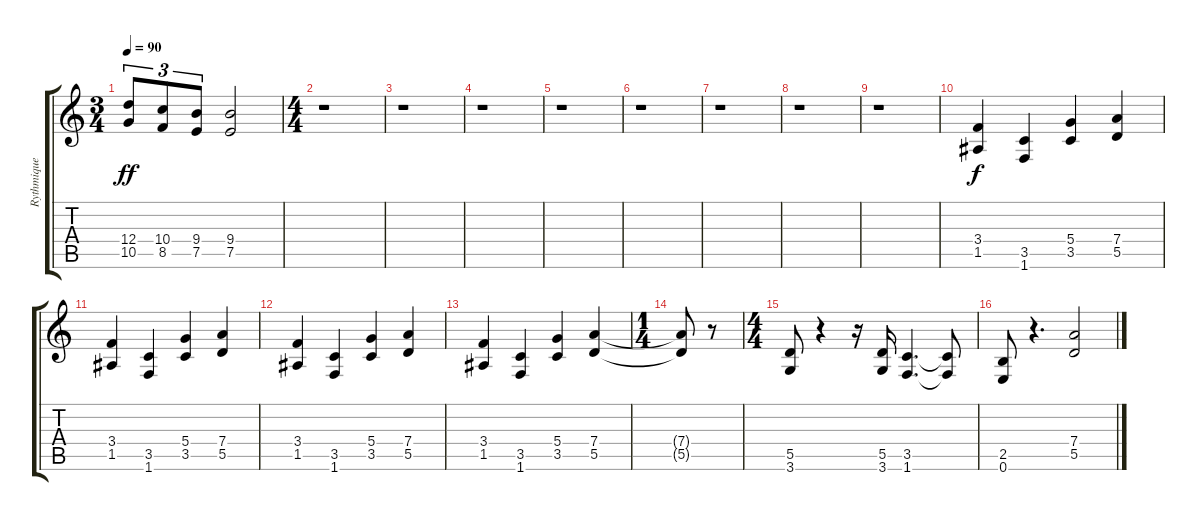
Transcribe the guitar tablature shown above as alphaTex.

\track ("Rythmique Guitar" "Rythmique ") {instrument distortionguitar}
\staff {score tabs}
\tuning (E4 B3 G3 D3 A2 E2) {hide}
\ts (3 4)
\tempo 90
\clef g2
\ks c
(12.4 10.5).8{tu (3 2) dy ff} (10.4 8.5).8{tu (3 2)} (9.4 7.5).8{tu (3 2)} (9.4 7.5).2 |
\ts (4 4)
r.1 |
r.1 |
r.1 |
r.1 |
r.1 |
r.1 |
r.1 |
r.1 |
(3.4 1.5).4{dy f} (3.5 1.6).4 (5.4 3.5).4 (7.4 5.5).4 |
(3.4 1.5).4 (3.5 1.6).4 (5.4 3.5).4 (7.4 5.5).4 |
(3.4 1.5).4 (3.5 1.6).4 (5.4 3.5).4 (7.4 5.5).4 |
(3.4 1.5).4 (3.5 1.6).4 (5.4 3.5).4 (7.4 5.5).4 |
\ts (1 4)
(7.4{t} 5.5{t}).8 r.8 |
\ts (4 4)
(5.5 3.6).8 r.4 r.16 (5.5 3.6).16 (3.5 1.6).4{d} (3.5{t} 1.6{t}).8 |
(2.5 0.6).8 r.4{d} (7.4 5.5).2
